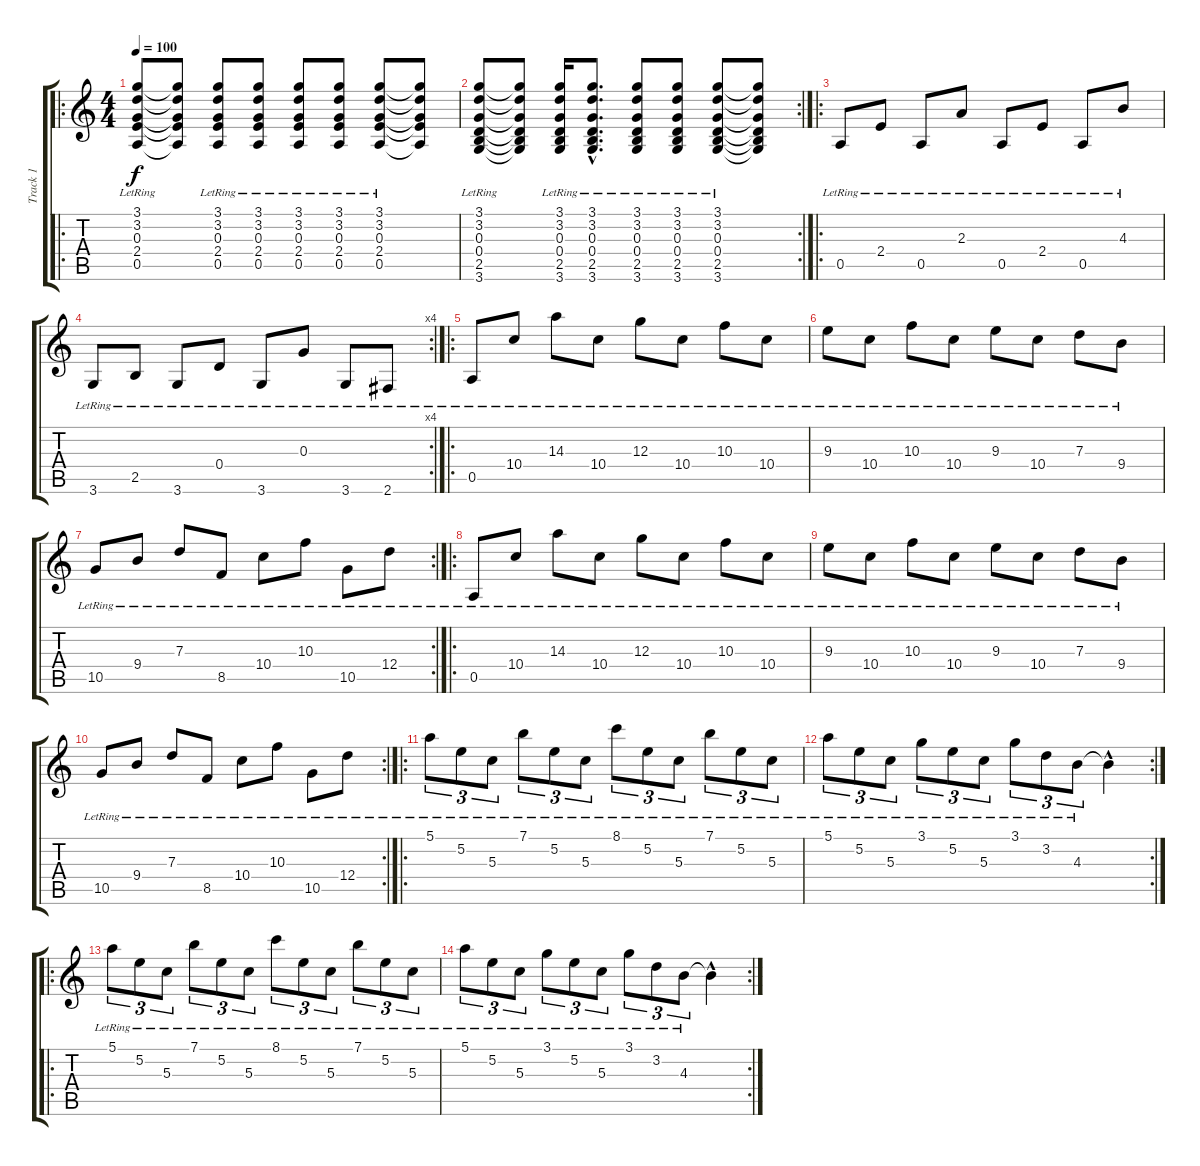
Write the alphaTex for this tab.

\track ("Track 1" "Track 1") {instrument acousticguitarsteel}
\staff {score tabs}
\tuning (E4 B3 G3 D3 A2 E2) {hide}
\ro
\ts (4 4)
\tempo 100
\clef g2
\ks c
(3.1{lr} 3.2{lr} 0.3{lr} 2.4{lr} 0.5{lr}).8{dy f instrument acousticguitarsteel} (3.1{t} 3.2{t} 0.3{t} 2.4{t} 0.5{t}).8 (3.1{lr} 3.2{lr} 0.3{lr} 2.4{lr} 0.5{lr}).8 (3.1{lr} 3.2{lr} 0.3{lr} 2.4{lr} 0.5{lr}).8 (3.1{lr} 3.2{lr} 0.3{lr} 2.4{lr} 0.5{lr}).8 (3.1{lr} 3.2{lr} 0.3{lr} 2.4{lr} 0.5{lr}).8 (3.1{lr} 3.2{lr} 0.3{lr} 2.4{lr} 0.5{lr}).8 (3.1{t} 3.2{t} 0.3{t} 2.4{t} 0.5{t}).8 |
\rc 2
(3.1{lr} 3.2{lr} 0.3{lr} 0.4{lr} 2.5{lr} 3.6{lr}).8 (3.1{t} 3.2{t} 0.3{t} 0.4{t} 2.5{t} 3.6{t}).8 (3.1{lr} 3.2{lr} 0.3{lr} 0.4{lr} 2.5{lr} 3.6{lr}).16 (3.1{hac lr} 3.2{hac lr} 0.3{hac lr} 0.4{hac lr} 2.5{hac lr} 3.6{hac lr}).8{d} (3.1{lr} 3.2{lr} 0.3{lr} 0.4{lr} 2.5{lr} 3.6{lr}).8 (3.1{lr} 3.2{lr} 0.3{lr} 0.4{lr} 2.5{lr} 3.6{lr}).8 (3.1{lr} 3.2{lr} 0.3{lr} 0.4{lr} 2.5{lr} 3.6{lr}).8 (3.1{t} 3.2{t} 0.3{t} 0.4{t} 2.5{t} 3.6{t}).8 |
\ro
0.5{lr}.8 2.4{lr}.8 0.5{lr}.8 2.3{lr}.8 0.5{lr}.8 2.4{lr}.8 0.5{lr}.8 4.3{lr}.8 |
\rc 4
3.6{lr}.8 2.5{lr}.8 3.6{lr}.8 0.4{lr}.8 3.6{lr}.8 0.3{lr}.8 3.6{lr}.8 2.6{lr}.8 |
\ro
0.5{lr}.8 10.4{lr}.8 14.3{lr}.8 10.4{lr}.8 12.3{lr}.8 10.4{lr}.8 10.3{lr}.8 10.4{lr}.8 |
9.3{lr}.8 10.4{lr}.8 10.3{lr}.8 10.4{lr}.8 9.3{lr}.8 10.4{lr}.8 7.3{lr}.8 9.4{lr}.8 |
\rc 2
10.5{lr}.8 9.4{lr}.8 7.3{lr}.8 8.5{lr}.8 10.4{lr}.8 10.3{lr}.8 10.5{lr}.8 12.4{lr}.8 |
\ro
0.5{lr}.8 10.4{lr}.8 14.3{lr}.8 10.4{lr}.8 12.3{lr}.8 10.4{lr}.8 10.3{lr}.8 10.4{lr}.8 |
9.3{lr}.8 10.4{lr}.8 10.3{lr}.8 10.4{lr}.8 9.3{lr}.8 10.4{lr}.8 7.3{lr}.8 9.4{lr}.8 |
\rc 2
10.5{lr}.8 9.4{lr}.8 7.3{lr}.8 8.5{lr}.8 10.4{lr}.8 10.3{lr}.8 10.5{lr}.8 12.4{lr}.8 |
\ro
5.1{lr}.8{tu (3 2)} 5.2{lr}.8{tu (3 2)} 5.3{lr}.8{tu (3 2)} 7.1{lr}.8{tu (3 2)} 5.2{lr}.8{tu (3 2)} 5.3{lr}.8{tu (3 2)} 8.1{lr}.8{tu (3 2)} 5.2{lr}.8{tu (3 2)} 5.3{lr}.8{tu (3 2)} 7.1{lr}.8{tu (3 2)} 5.2{lr}.8{tu (3 2)} 5.3{lr}.8{tu (3 2)} |
\rc 2
5.1{lr}.8{tu (3 2)} 5.2{lr}.8{tu (3 2)} 5.3{lr}.8{tu (3 2)} 3.1{lr}.8{tu (3 2)} 5.2{lr}.8{tu (3 2)} 5.3{lr}.8{tu (3 2)} 3.1{lr}.8{tu (3 2)} 3.2{lr}.8{tu (3 2)} 4.3{lr}.8{tu (3 2)} 4.3{hac t}.4 |
\ro
5.1{lr}.8{tu (3 2)} 5.2{lr}.8{tu (3 2)} 5.3{lr}.8{tu (3 2)} 7.1{lr}.8{tu (3 2)} 5.2{lr}.8{tu (3 2)} 5.3{lr}.8{tu (3 2)} 8.1{lr}.8{tu (3 2)} 5.2{lr}.8{tu (3 2)} 5.3{lr}.8{tu (3 2)} 7.1{lr}.8{tu (3 2)} 5.2{lr}.8{tu (3 2)} 5.3{lr}.8{tu (3 2)} |
\rc 2
5.1{lr}.8{tu (3 2)} 5.2{lr}.8{tu (3 2)} 5.3{lr}.8{tu (3 2)} 3.1{lr}.8{tu (3 2)} 5.2{lr}.8{tu (3 2)} 5.3{lr}.8{tu (3 2)} 3.1{lr}.8{tu (3 2)} 3.2{lr}.8{tu (3 2)} 4.3{lr}.8{tu (3 2)} 4.3{hac t}.4
